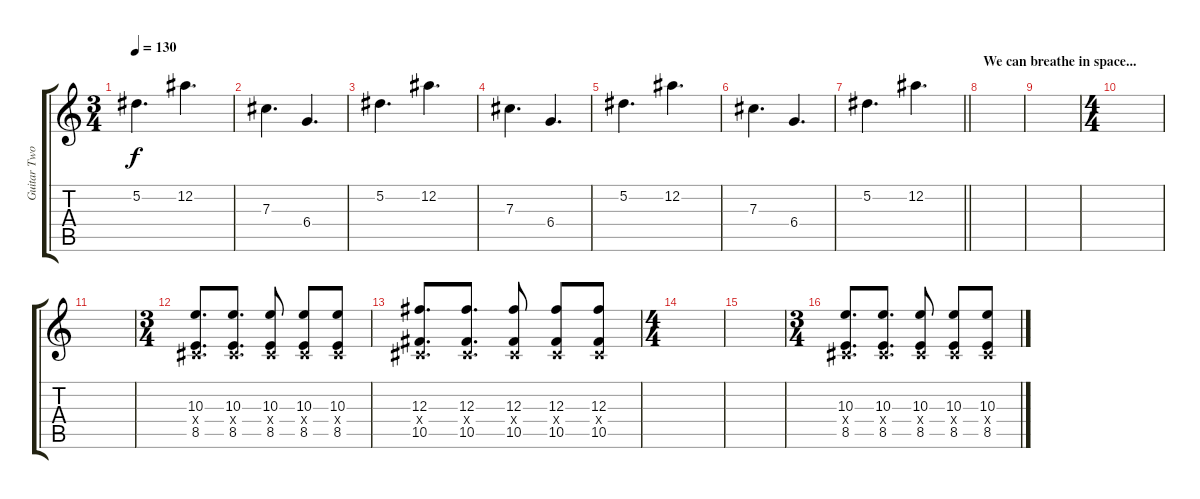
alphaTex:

\track ("Guitar Two" "Guitar Two") {instrument overdrivenguitar}
\staff {score tabs}
\tuning (Eb4 Bb3 Gb3 Db3 Ab2 Db2) {hide}
\ts (3 4)
\tempo 130
\clef g2
\ks c
5.2.4{d dy f} 12.2.4{d} |
7.3.4{d} 6.4.4{d} |
5.2.4{d} 12.2.4{d} |
7.3.4{d} 6.4.4{d} |
5.2.4{d} 12.2.4{d} |
7.3.4{d} 6.4.4{d} |
\barLineRight lightlight
5.2.4{d} 12.2.4{d} |
\section ("" "We can breathe in space...")
|
|
\ts (4 4)
|
|
\ts (3 4)
(10.3 0.4{x} 8.5).8{d instrument overdrivenguitar} (10.3 0.4{x} 8.5).8{d} (10.3 0.4{x} 8.5).8 (10.3 0.4{x} 8.5).8 (10.3 0.4{x} 8.5).8 |
(12.3 0.4{x} 10.5).8{d} (12.3 0.4{x} 10.5).8{d} (12.3 0.4{x} 10.5).8 (12.3 0.4{x} 10.5).8 (12.3 0.4{x} 10.5).8 |
\ts (4 4)
|
|
\ts (3 4)
(10.3 0.4{x} 8.5).8{d} (10.3 0.4{x} 8.5).8{d} (10.3 0.4{x} 8.5).8 (10.3 0.4{x} 8.5).8 (10.3 0.4{x} 8.5).8
